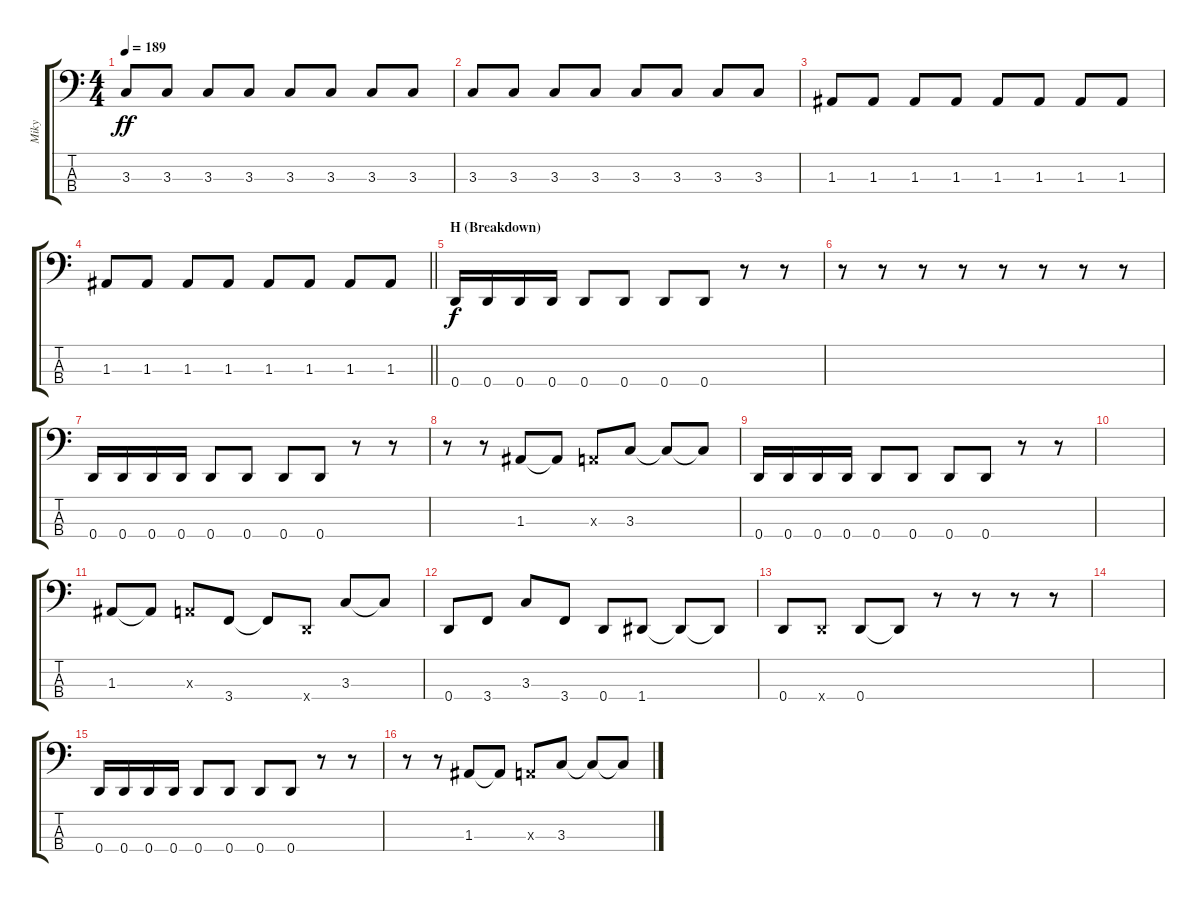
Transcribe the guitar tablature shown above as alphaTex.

\track ("Miky" "Miky") {instrument electricbasspick}
\staff {score tabs}
\tuning (G2 D2 A1 D1) {hide}
\ts (4 4)
\tempo 189
\clef f4
\ks c
3.3.8{dy ff} 3.3.8 3.3.8 3.3.8 3.3.8 3.3.8 3.3.8 3.3.8 |
3.3.8 3.3.8 3.3.8 3.3.8 3.3.8 3.3.8 3.3.8 3.3.8 |
1.3.8 1.3.8 1.3.8 1.3.8 1.3.8 1.3.8 1.3.8 1.3.8 |
\barLineRight lightlight
1.3.8 1.3.8 1.3.8 1.3.8 1.3.8 1.3.8 1.3.8 1.3.8 |
\section ("" "H (Breakdown)")
0.4.16{dy f} 0.4.16 0.4.16 0.4.16 0.4.8 0.4.8 0.4.8 0.4.8 r.8 r.8 |
r.8 r.8 r.8 r.8 r.8 r.8 r.8 r.8 |
0.4.16 0.4.16 0.4.16 0.4.16 0.4.8 0.4.8 0.4.8 0.4.8 r.8 r.8 |
r.8 r.8 1.3.8 1.3{t}.8 0.3{x}.8 3.3.8 3.3{t}.8 3.3{t}.8 |
0.4.16 0.4.16 0.4.16 0.4.16 0.4.8 0.4.8 0.4.8 0.4.8 r.8 r.8 |
|
1.3.8 1.3{t}.8 0.3{x}.8 3.4.8 3.4{t}.8 0.4{x}.8 3.3.8 3.3{t}.8 |
0.4.8 3.4.8 3.3.8 3.4.8 0.4.8 1.4.8 1.4{t}.8 1.4{t}.8 |
0.4.8 0.4{x}.8 0.4.8 0.4{t}.8 r.8 r.8 r.8 r.8 |
|
0.4.16 0.4.16 0.4.16 0.4.16 0.4.8 0.4.8 0.4.8 0.4.8 r.8 r.8 |
r.8 r.8 1.3.8 1.3{t}.8 0.3{x}.8 3.3.8 3.3{t}.8 3.3{t}.8
